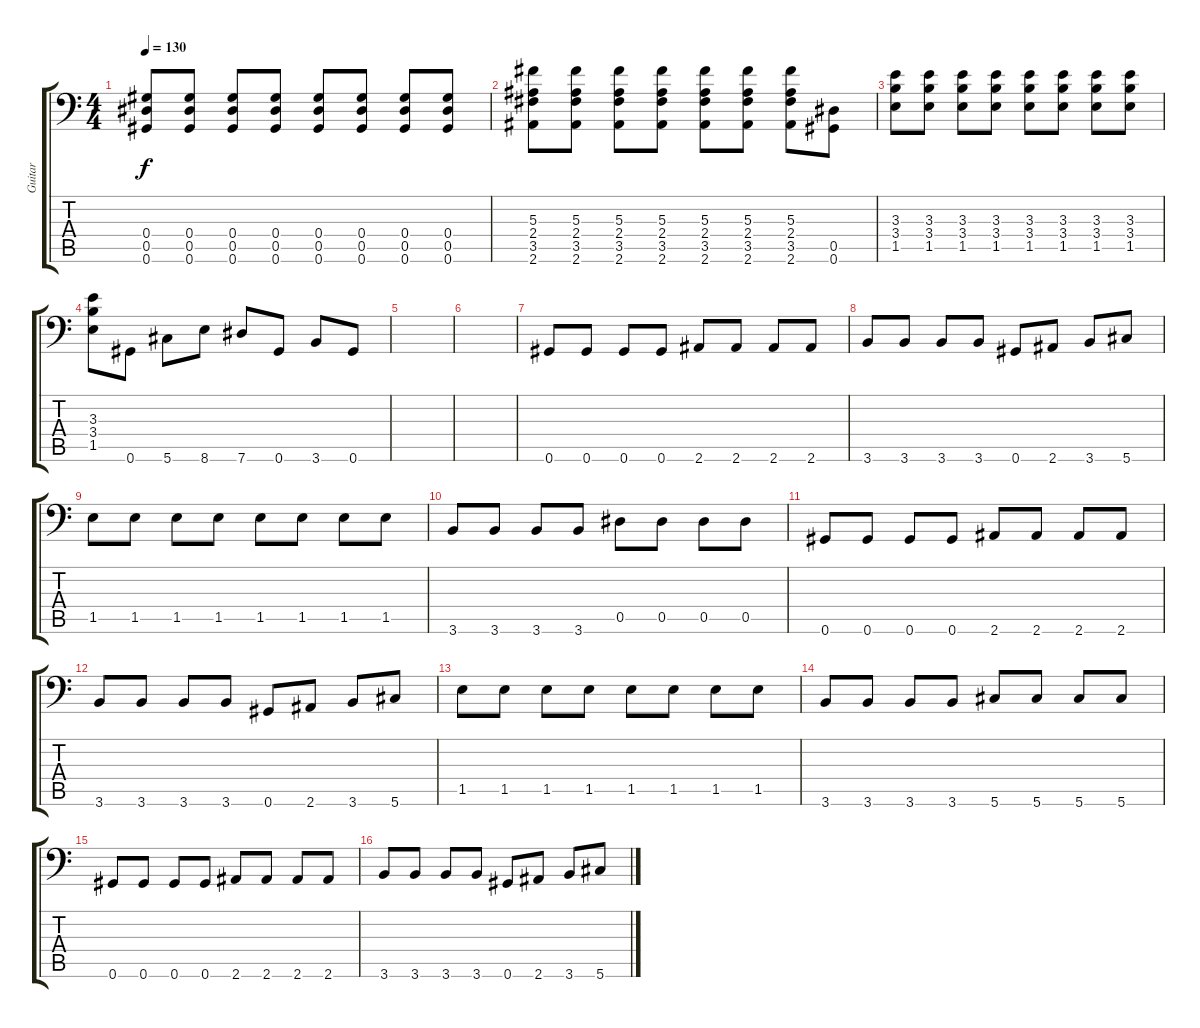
\track ("Guitar" "Guitar") {instrument overdrivenguitar}
\staff {score tabs}
\tuning (Bb3 Gb3 Db3 Ab2 Eb2 Ab1) {hide}
\ts (4 4)
\tempo 130
\clef f4
\ks c
(0.4 0.5 0.6).8{dy f} (0.4 0.5 0.6).8 (0.4 0.5 0.6).8 (0.4 0.5 0.6).8 (0.4 0.5 0.6).8 (0.4 0.5 0.6).8 (0.4 0.5 0.6).8 (0.4 0.5 0.6).8 |
(5.3 2.4 3.5 2.6).8 (5.3 2.4 3.5 2.6).8 (5.3 2.4 3.5 2.6).8 (5.3 2.4 3.5 2.6).8 (5.3 2.4 3.5 2.6).8 (5.3 2.4 3.5 2.6).8 (5.3 2.4 3.5 2.6).8 (0.5 0.6).8 |
(3.3 3.4 1.5).8 (3.3 3.4 1.5).8 (3.3 3.4 1.5).8 (3.3 3.4 1.5).8 (3.3 3.4 1.5).8 (3.3 3.4 1.5).8 (3.3 3.4 1.5).8 (3.3 3.4 1.5).8 |
(3.3 3.4 1.5).8 0.6.8 5.6.8 8.6.8 7.6.8 0.6.8 3.6.8 0.6.8 |
|
|
0.6.8 0.6.8 0.6.8 0.6.8 2.6.8 2.6.8 2.6.8 2.6.8 |
3.6.8 3.6.8 3.6.8 3.6.8 0.6.8 2.6.8 3.6.8 5.6.8 |
1.5.8 1.5.8 1.5.8 1.5.8 1.5.8 1.5.8 1.5.8 1.5.8 |
3.6.8 3.6.8 3.6.8 3.6.8 0.5.8 0.5.8 0.5.8 0.5.8 |
0.6.8 0.6.8 0.6.8 0.6.8 2.6.8 2.6.8 2.6.8 2.6.8 |
3.6.8 3.6.8 3.6.8 3.6.8 0.6.8 2.6.8 3.6.8 5.6.8 |
1.5.8 1.5.8 1.5.8 1.5.8 1.5.8 1.5.8 1.5.8 1.5.8 |
3.6.8 3.6.8 3.6.8 3.6.8 5.6.8 5.6.8 5.6.8 5.6.8 |
0.6.8 0.6.8 0.6.8 0.6.8 2.6.8 2.6.8 2.6.8 2.6.8 |
3.6.8 3.6.8 3.6.8 3.6.8 0.6.8 2.6.8 3.6.8 5.6.8
